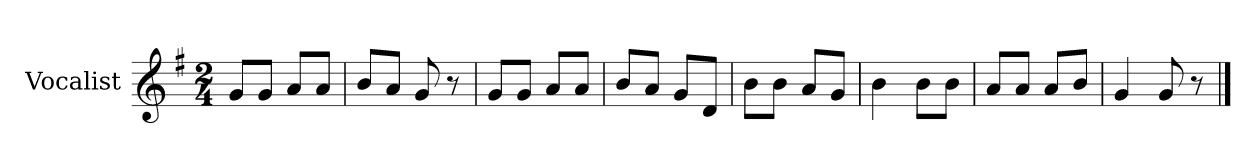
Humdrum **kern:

**kern
*part1
*staff1
*I"Vocalist
*k[f#]
*G:
*M2/4
=1
8gL
8gJ
8aL
8aJ
=2
8bL
8aJ
8g
8r
=3
8gL
8gJ
8aL
8aJ
=4
8bL
8aJ
8gL
8dJ
=5
8bL
8bJ
8aL
8gJ
=6
4b
8bL
8bJ
=7
8aL
8aJ
8aL
8bJ
=8
4g
8g
8r
==
*-
